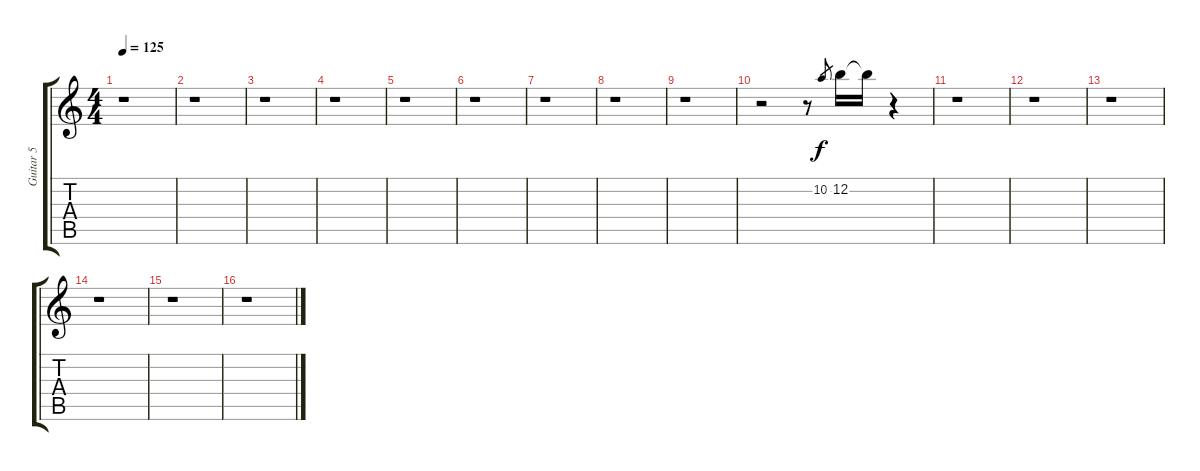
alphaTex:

\track ("Guitar 5" "Guitar 5") {instrument electricguitarclean}
\staff {score tabs}
\tuning (E4 B3 G3 D3 A2 E2) {hide}
\ts (4 4)
\tempo 125
\clef g2
\ks c
r.1{dy f} |
r.1 |
r.1 |
r.1 |
r.1 |
r.1 |
r.1 |
r.1 |
r.1 |
r.2 r.8 10.2.8{gr} 12.2.16 12.2{t}.16 r.4 |
r.1 |
r.1 |
r.1 |
r.1 |
r.1 |
r.1
